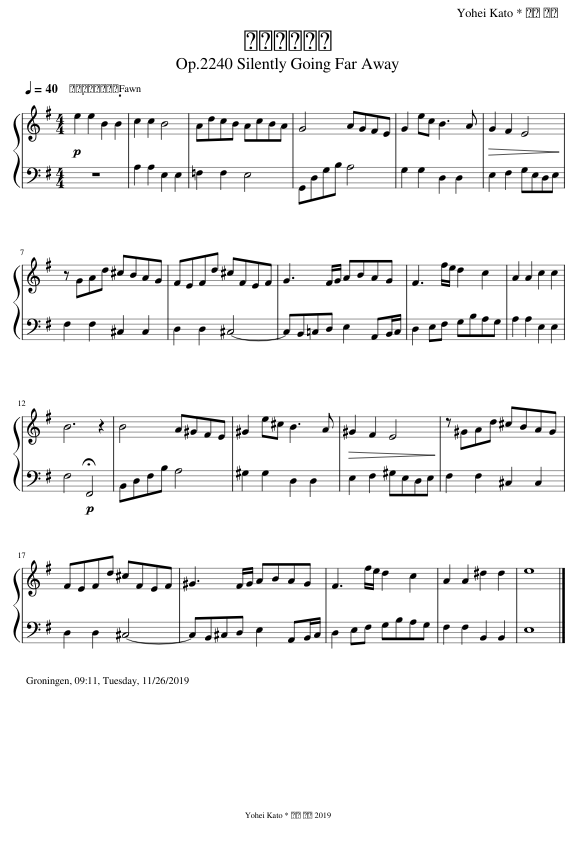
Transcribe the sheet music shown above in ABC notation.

X:1
%%score { 1 | 2 }
L:1/8
Q:1/4=40
M:4/4
I:linebreak $
K:G
V:1 treble
V:2 bass
V:1
!p! e2 e2 B2 B2 | c2 c2 B4 | AdcB AcBA | G4 AGFE | G2 ec B3 A | %5
!>(! G2 F2 E4!>)! |$ z GAd ^cBAG | FEFd ^cFEF | G3 F/G/ ABAG | F3 f/e/ d2 c2 | %10
 A2 A2 c2 c2 |$ B6 z2 | B4 A^GFE | ^G2 e^c B3 A |!>(! ^G2 F2 E4!>)! | %15
 z ^GAd ^cBAG |$ FEFd ^cFEF | ^G3 F/G/ ABAG | F3 f/e/ d2 c2 | A2 A2 ^d2 d2 | %20
 e8 |] %21
V:2
 z8 | A,2 A,2 E,2 E,2 | =F,2 F,2 E,4 | G,,D,G,B, A,4 | G,2 G,2 D,2 D,2 | %5
 E,2 F,2 G,E,D,E, |$ F,2 F,2 ^C,2 C,2 | D,2 D,2 ^C,4- | C,B,,=C,D, E,2 A,,B,,/C,/ | D,2 E,F, G,B,A,G, | %10
 A,2 A,2 E,2 E,2 |$ F,4!p! !fermata!F,,4 | B,,D,F,B, A,4 | ^G,2 G,2 D,2 D,2 | E,2 F,2 ^G,E,D,E, | %15
 F,2 F,2 ^C,2 C,2 |$ D,2 D,2 ^C,4- | C,B,,^C,D, E,2 A,,B,,/C,/ | D,2 E,F, G,B,A,G, | F,2 F,2 B,,2 B,,2 | %20
 E,8 |] %21
